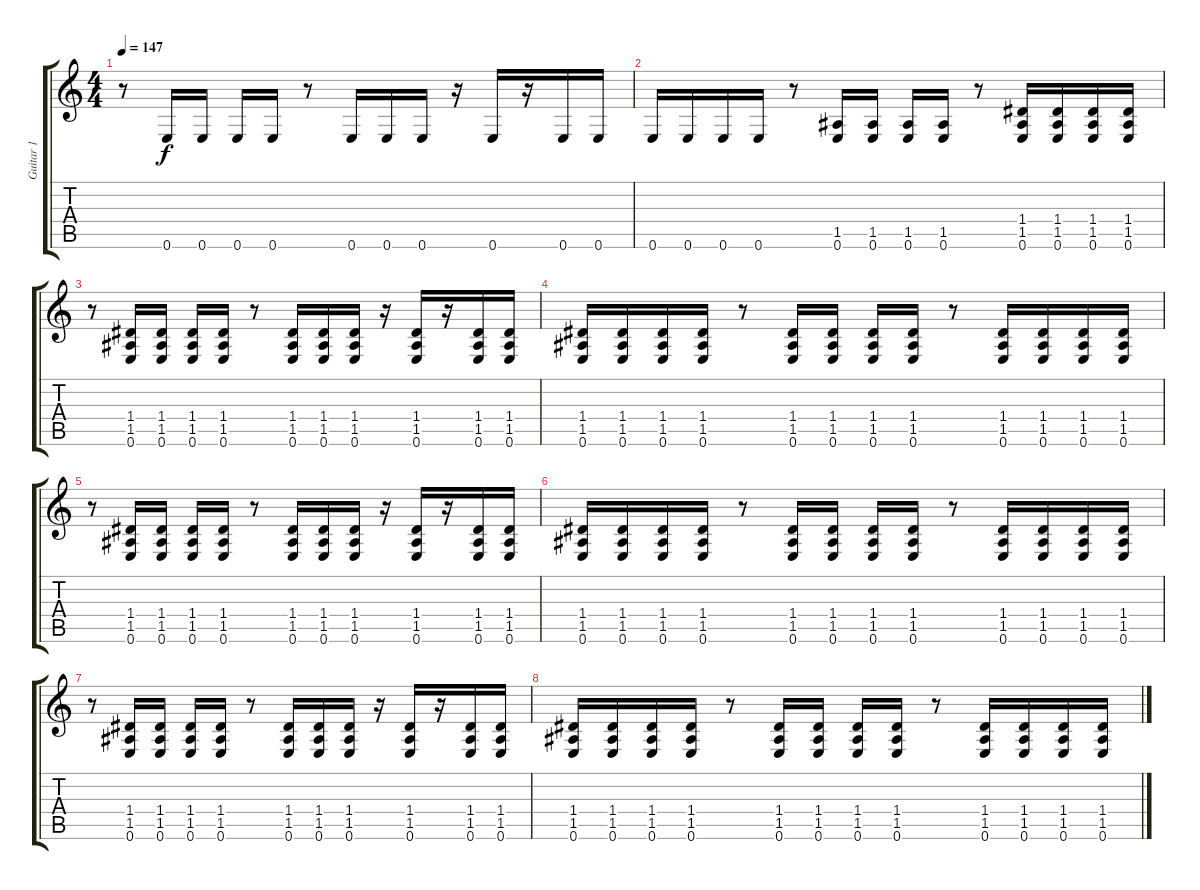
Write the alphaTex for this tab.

\track ("Guitar 1" "Guitar 1") {instrument electricguitarjazz}
\staff {score tabs}
\tuning (E4 B3 G3 D3 A2 E2) {hide}
\ts (4 4)
\tempo 147
\clef g2
\ks c
r.8{dy f} 0.6.16 0.6.16 0.6.16 0.6.16 r.8 0.6.16 0.6.16 0.6.16 r.16 0.6.16 r.16 0.6.16 0.6.16 |
0.6.16 0.6.16 0.6.16 0.6.16 r.8 (1.5 0.6).16 (1.5 0.6).16 (1.5 0.6).16 (1.5 0.6).16 r.8 (1.4 1.5 0.6).16 (1.4 1.5 0.6).16 (1.4 1.5 0.6).16 (1.4 1.5 0.6).16 |
r.8 (1.4 1.5 0.6).16 (1.4 1.5 0.6).16 (1.4 1.5 0.6).16 (1.4 1.5 0.6).16 r.8 (1.4 1.5 0.6).16 (1.4 1.5 0.6).16 (1.4 1.5 0.6).16 r.16 (1.4 1.5 0.6).16 r.16 (1.4 1.5 0.6).16 (1.4 1.5 0.6).16 |
(1.4 1.5 0.6).16 (1.4 1.5 0.6).16 (1.4 1.5 0.6).16 (1.4 1.5 0.6).16 r.8 (1.4 1.5 0.6).16 (1.4 1.5 0.6).16 (1.4 1.5 0.6).16 (1.4 1.5 0.6).16 r.8 (1.4 1.5 0.6).16 (1.4 1.5 0.6).16 (1.4 1.5 0.6).16 (1.4 1.5 0.6).16 |
r.8 (1.4 1.5 0.6).16 (1.4 1.5 0.6).16 (1.4 1.5 0.6).16 (1.4 1.5 0.6).16 r.8 (1.4 1.5 0.6).16 (1.4 1.5 0.6).16 (1.4 1.5 0.6).16 r.16 (1.4 1.5 0.6).16 r.16 (1.4 1.5 0.6).16 (1.4 1.5 0.6).16 |
(1.4 1.5 0.6).16 (1.4 1.5 0.6).16 (1.4 1.5 0.6).16 (1.4 1.5 0.6).16 r.8 (1.4 1.5 0.6).16 (1.4 1.5 0.6).16 (1.4 1.5 0.6).16 (1.4 1.5 0.6).16 r.8 (1.4 1.5 0.6).16 (1.4 1.5 0.6).16 (1.4 1.5 0.6).16 (1.4 1.5 0.6).16 |
r.8 (1.4 1.5 0.6).16 (1.4 1.5 0.6).16 (1.4 1.5 0.6).16 (1.4 1.5 0.6).16 r.8 (1.4 1.5 0.6).16 (1.4 1.5 0.6).16 (1.4 1.5 0.6).16 r.16 (1.4 1.5 0.6).16 r.16 (1.4 1.5 0.6).16 (1.4 1.5 0.6).16 |
(1.4 1.5 0.6).16 (1.4 1.5 0.6).16 (1.4 1.5 0.6).16 (1.4 1.5 0.6).16 r.8 (1.4 1.5 0.6).16 (1.4 1.5 0.6).16 (1.4 1.5 0.6).16 (1.4 1.5 0.6).16 r.8 (1.4 1.5 0.6).16 (1.4 1.5 0.6).16 (1.4 1.5 0.6).16 (1.4 1.5 0.6).16
